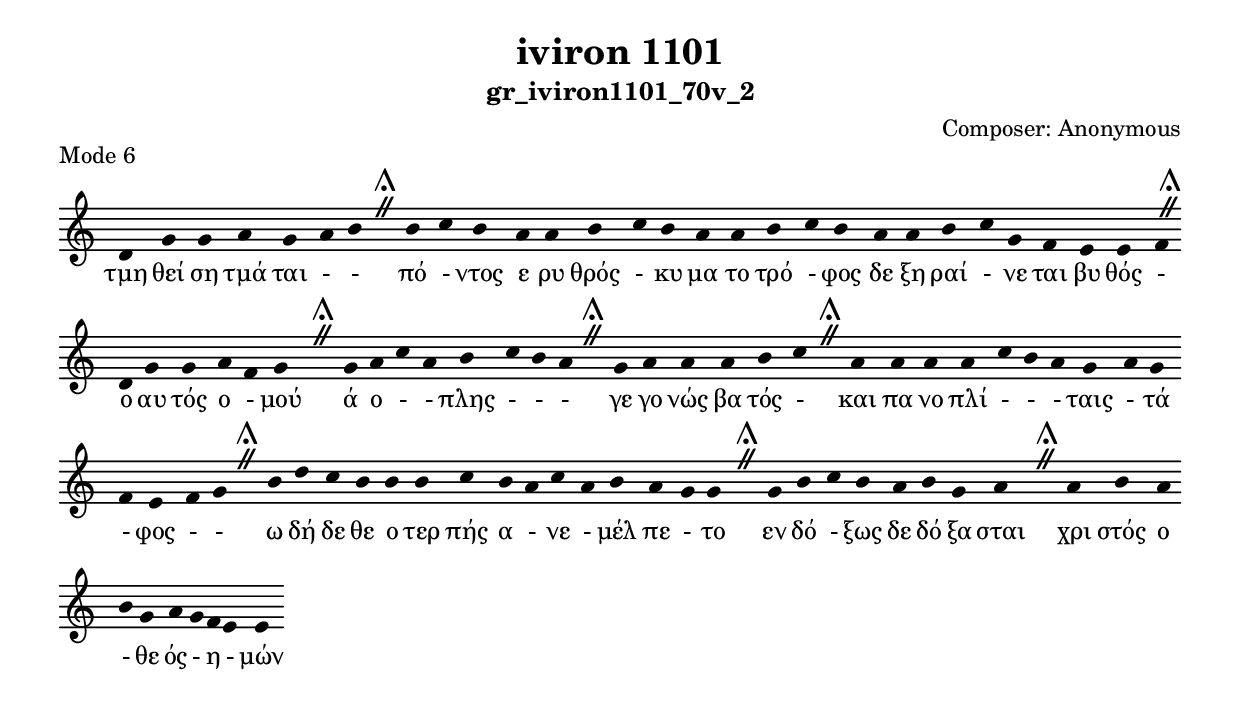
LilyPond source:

\include "gregorian.ly"

	\header {
 	  title = "iviron 1101"
	  subtitle = "gr_iviron1101_70v_2"
	  composer = "Composer: Αnonymous"
	  piece = "Mode 6"
	}

	chant = {
	  d'4 g'4 g'4 a'4 g'4 a'4 b'4 \divisioMaior
 b'4 c''4 b'4 a'4 a'4 b'4 c''4 b'4 a'4 a'4 b'4 c''4 b'4 a'4 a'4 b'4 c''4 g'4 f'4 e'4 e'4 f'4 \divisioMaior
 d'4 g'4 g'4 a'4 f'4 g'4 \divisioMaior
 g'4 a'4 c''4 a'4 b'4 c''4 b'4 a'4 \divisioMaior
 g'4 a'4 a'4 a'4 b'4 c''4 \divisioMaior
 a'4 a'4 a'4 a'4 c''4 b'4 a'4 g'4 a'4 g'4 f'4 e'4 f'4 g'4 \divisioMaior
 b'4 d''4 c''4 b'4 b'4 b'4 c''4 b'4 a'4 c''4 a'4 b'4 a'4 g'4 g'4 \divisioMaior
 g'4 b'4 c''4 b'4 a'4 b'4 g'4 a'4 \divisioMaior
 a'4 b'4 a'4 b'4 g'4 a'4 g'4 f'4 e'4 e'4\finalis
	}

	verba = \lyricmode {τμη θεί ση τμά ται -  - 
πό - ντος ε ρυ θρός - κυ μα το τρό - φος δε ξη ραί - νε ται βυ θός - 
ο αυ τός ο - μού 
ά ο -  - πλης -  -  - 
γε γο νώς βα τός - 
και πα νο πλί -  -  - ταις - τά - φος -  - 
ω δή δε θε ο τερ πής α - νε - μέλ πε - το 
εν δό - ξως δε δό ξα σται 
χρι στός ο - θε ός - η - μών 
	}


	\score {
	  \new Staff <<
	  \new Voice = "melody" \chant
	  \new Lyrics = "one" \lyricsto melody \verba
	  >>
	  \layout {
	    \context {
	      \Staff
	      \remove "Time_signature_engraver"
	      \remove "Bar_engraver"
	    }
	    \context {
	      \Voice
	      \remove "Stem_engraver"
	    }
	  }
	}